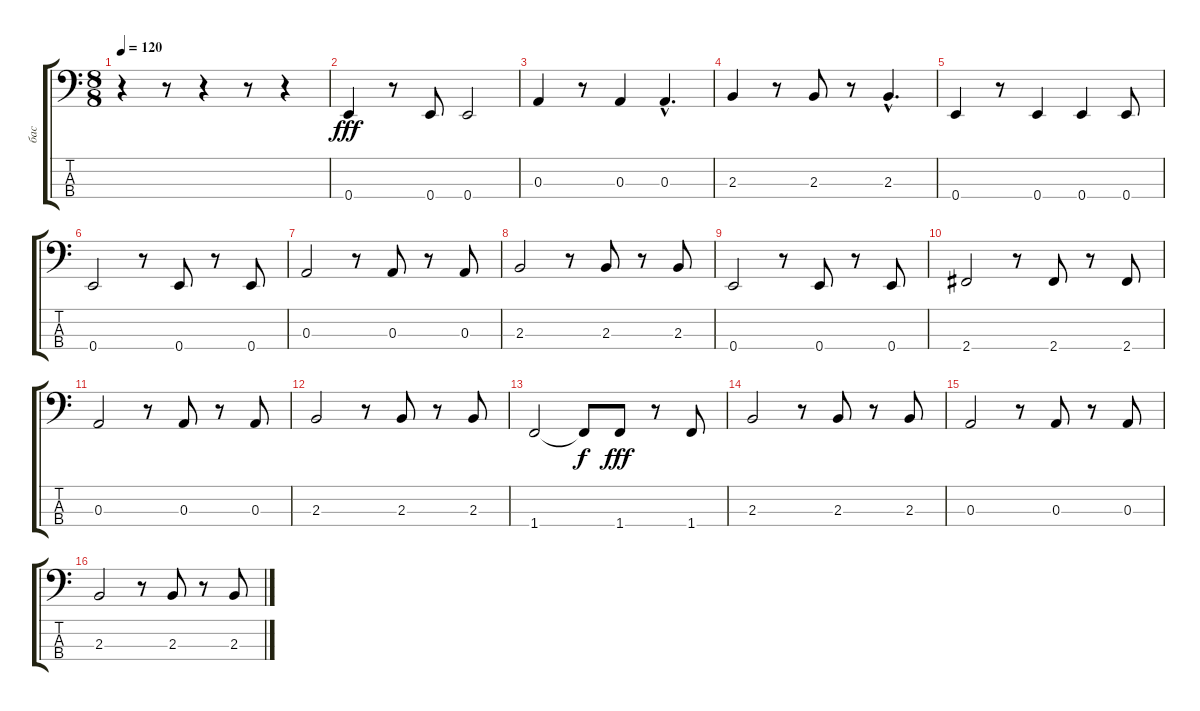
\track ("бас" "бас") {instrument fretlessbass}
\staff {score tabs}
\tuning (G2 D2 A1 E1) {hide}
\ts (8 8)
\tempo 120
\clef f4
\ks c
r.4{dy fff} r.8 r.4 r.8 r.4 |
0.4.4 r.8 0.4.8 0.4.2 |
0.3.4 r.8 0.3.4 0.3{hac}.4{d} |
2.3.4 r.8 2.3.8 r.8 2.3{hac}.4{d} |
0.4.4 r.8 0.4.4 0.4.4 0.4.8 |
0.4.2 r.8 0.4.8 r.8 0.4.8 |
0.3.2 r.8 0.3.8 r.8 0.3.8 |
2.3.2 r.8 2.3.8 r.8 2.3.8 |
0.4.2 r.8 0.4.8 r.8 0.4.8 |
2.4.2 r.8 2.4.8 r.8 2.4.8 |
0.3.2 r.8 0.3.8 r.8 0.3.8 |
2.3.2 r.8 2.3.8 r.8 2.3.8 |
1.4.2 1.4{t}.8{dy f} 1.4.8{dy fff} r.8 1.4.8 |
2.3.2 r.8 2.3.8 r.8 2.3.8 |
0.3.2 r.8 0.3.8 r.8 0.3.8 |
2.3.2 r.8 2.3.8 r.8 2.3.8
